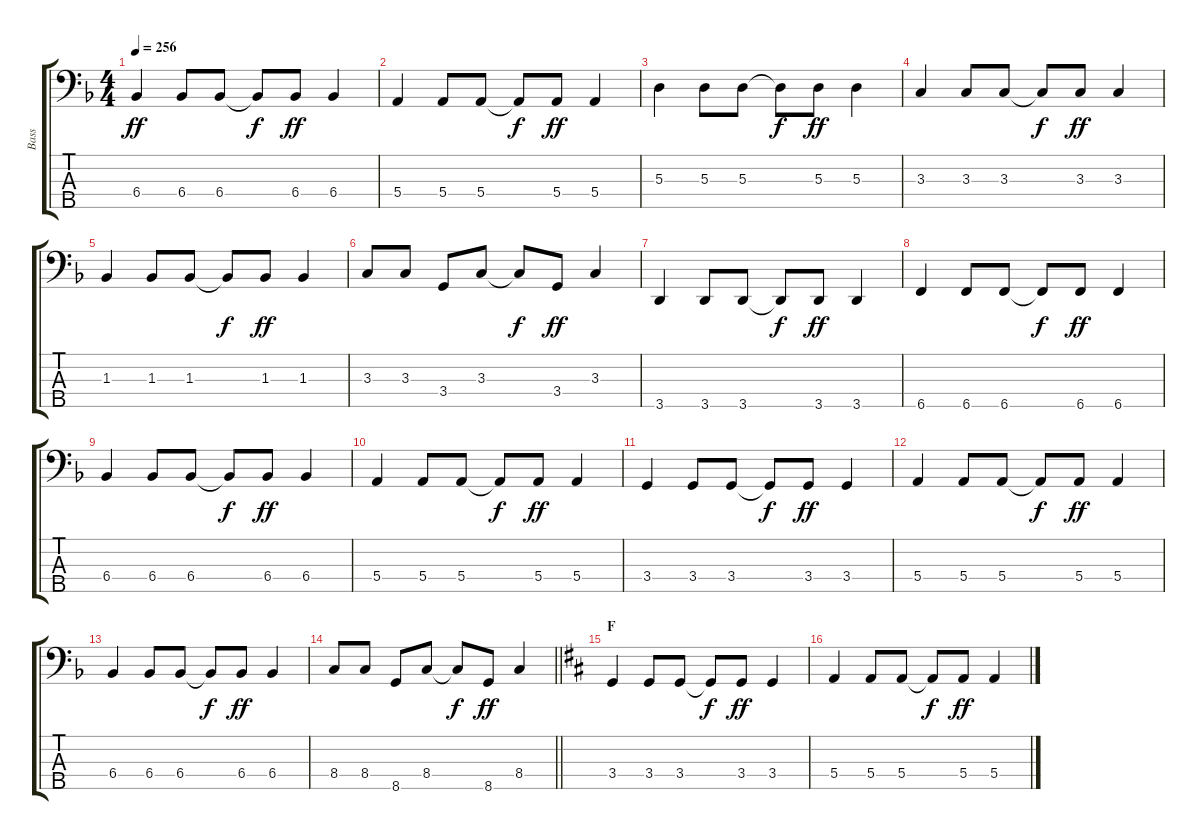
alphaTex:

\track ("Bass" "Bass") {instrument electricbasspick}
\staff {score tabs}
\tuning (G2 D2 A1 E1 B0) {hide}
\ts (4 4)
\tempo 256
\clef f4
\ks f
6.4.4{dy ff} 6.4.8 6.4.8 6.4{t}.8{dy f} 6.4.8{dy ff} 6.4.4 |
5.4.4 5.4.8 5.4.8 5.4{t}.8{dy f} 5.4.8{dy ff} 5.4.4 |
5.3.4 5.3.8 5.3.8 5.3{t}.8{dy f} 5.3.8{dy ff} 5.3.4 |
3.3.4 3.3.8 3.3.8 3.3{t}.8{dy f} 3.3.8{dy ff} 3.3.4 |
1.3.4 1.3.8 1.3.8 1.3{t}.8{dy f} 1.3.8{dy ff} 1.3.4 |
3.3.8 3.3.8 3.4.8 3.3.8 3.3{t}.8{dy f} 3.4.8{dy ff} 3.3.4 |
3.5.4 3.5.8 3.5.8 3.5{t}.8{dy f} 3.5.8{dy ff} 3.5.4 |
6.5.4 6.5.8 6.5.8 6.5{t}.8{dy f} 6.5.8{dy ff} 6.5.4 |
6.4.4 6.4.8 6.4.8 6.4{t}.8{dy f} 6.4.8{dy ff} 6.4.4 |
5.4.4 5.4.8 5.4.8 5.4{t}.8{dy f} 5.4.8{dy ff} 5.4.4 |
3.4.4 3.4.8 3.4.8 3.4{t}.8{dy f} 3.4.8{dy ff} 3.4.4 |
5.4.4 5.4.8 5.4.8 5.4{t}.8{dy f} 5.4.8{dy ff} 5.4.4 |
6.4.4 6.4.8 6.4.8 6.4{t}.8{dy f} 6.4.8{dy ff} 6.4.4 |
\barLineRight lightlight
8.4.8 8.4.8 8.5.8 8.4.8 8.4{t}.8{dy f} 8.5.8{dy ff} 8.4.4 |
\section ("" "F")
\ks d
3.4.4 3.4.8 3.4.8 3.4{t}.8{dy f} 3.4.8{dy ff} 3.4.4 |
5.4.4 5.4.8 5.4.8 5.4{t}.8{dy f} 5.4.8{dy ff} 5.4.4
